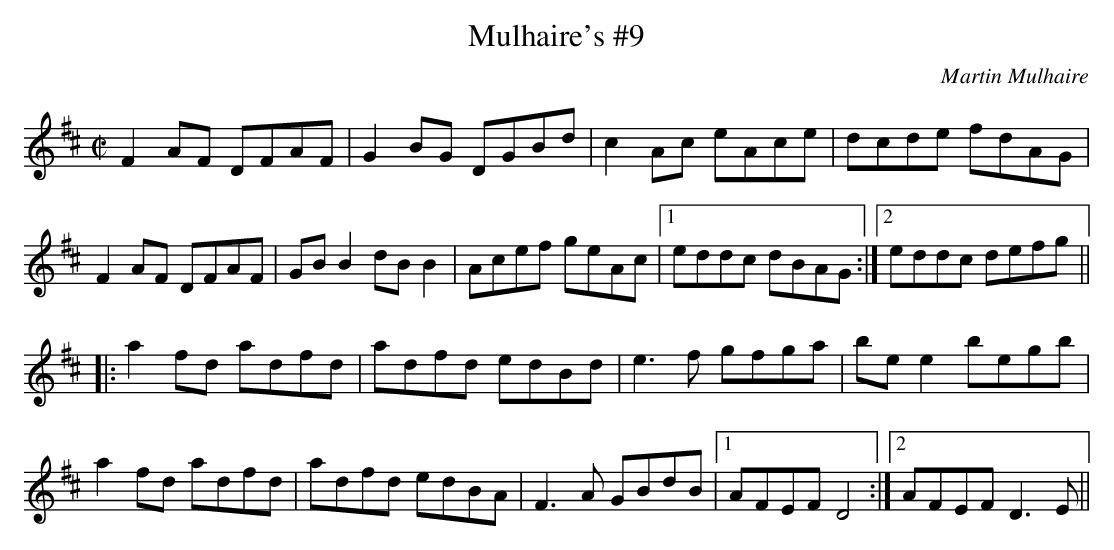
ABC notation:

X:1
T:Mulhaire's #9
C:Martin Mulhaire
M:C|
K:D
F2AF DFAF|G2BG DGBd|c2Ac eAce|dcde fdAG|
F2AF DFAF|GBB2 dBB2|Acef geAc|1 eddc dBAG:|2 eddc defg||
|:a2fd adfd|adfd edBd|e3f gfga|bee2 begb|
a2fd adfd|adfd edBA|F3A GBdB|1 AFEF D4:|2 AFEF D3E||
